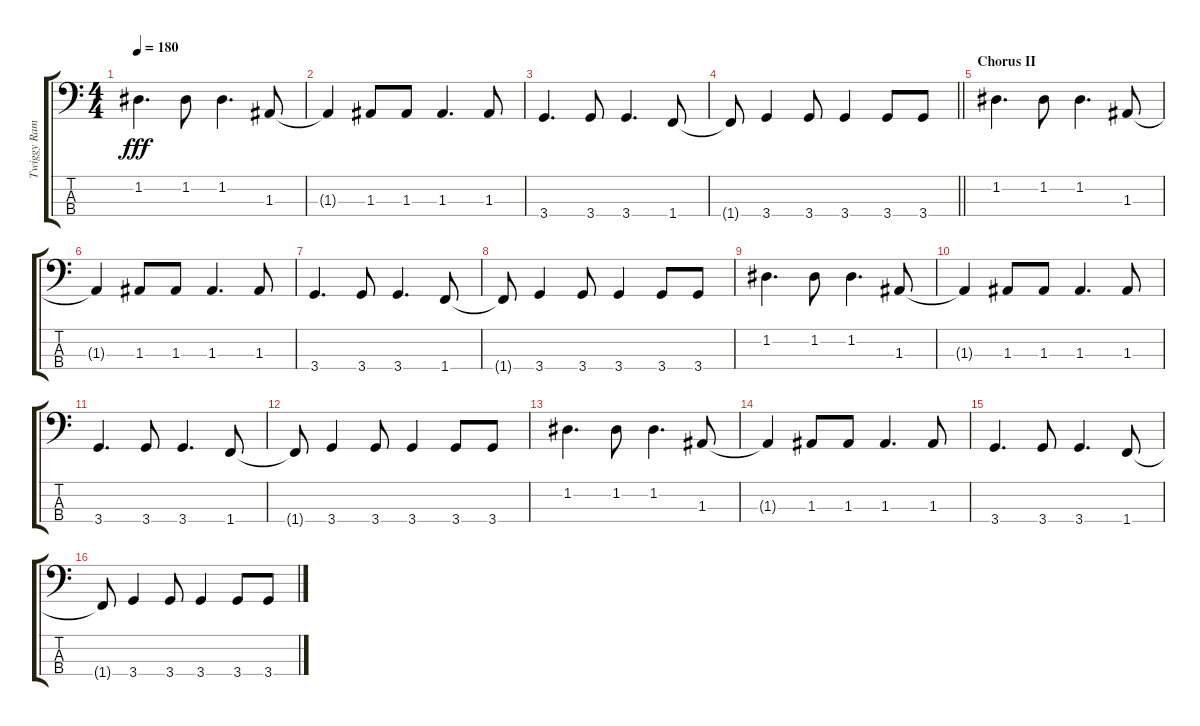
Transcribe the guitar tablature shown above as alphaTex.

\track ("Twiggy Ramirez" "Twiggy Ram") {instrument electricbassfinger}
\staff {score tabs}
\tuning (G2 D2 A1 E1) {hide}
\ts (4 4)
\tempo 180
\clef f4
\ks c
1.2.4{d dy fff} 1.2.8 1.2.4{d} 1.3.8 |
1.3{t}.4 1.3.8 1.3.8 1.3.4{d} 1.3.8 |
3.4.4{d} 3.4.8 3.4.4{d} 1.4.8 |
\barLineRight lightlight
1.4{t}.8 3.4.4 3.4.8 3.4.4 3.4.8 3.4.8 |
\section ("" "Chorus II")
1.2.4{d} 1.2.8 1.2.4{d} 1.3.8 |
1.3{t}.4 1.3.8 1.3.8 1.3.4{d} 1.3.8 |
3.4.4{d} 3.4.8 3.4.4{d} 1.4.8 |
1.4{t}.8 3.4.4 3.4.8 3.4.4 3.4.8 3.4.8 |
1.2.4{d} 1.2.8 1.2.4{d} 1.3.8 |
1.3{t}.4 1.3.8 1.3.8 1.3.4{d} 1.3.8 |
3.4.4{d} 3.4.8 3.4.4{d} 1.4.8 |
1.4{t}.8 3.4.4 3.4.8 3.4.4 3.4.8 3.4.8 |
1.2.4{d} 1.2.8 1.2.4{d} 1.3.8 |
1.3{t}.4 1.3.8 1.3.8 1.3.4{d} 1.3.8 |
3.4.4{d} 3.4.8 3.4.4{d} 1.4.8 |
1.4{t}.8 3.4.4 3.4.8 3.4.4 3.4.8 3.4.8
